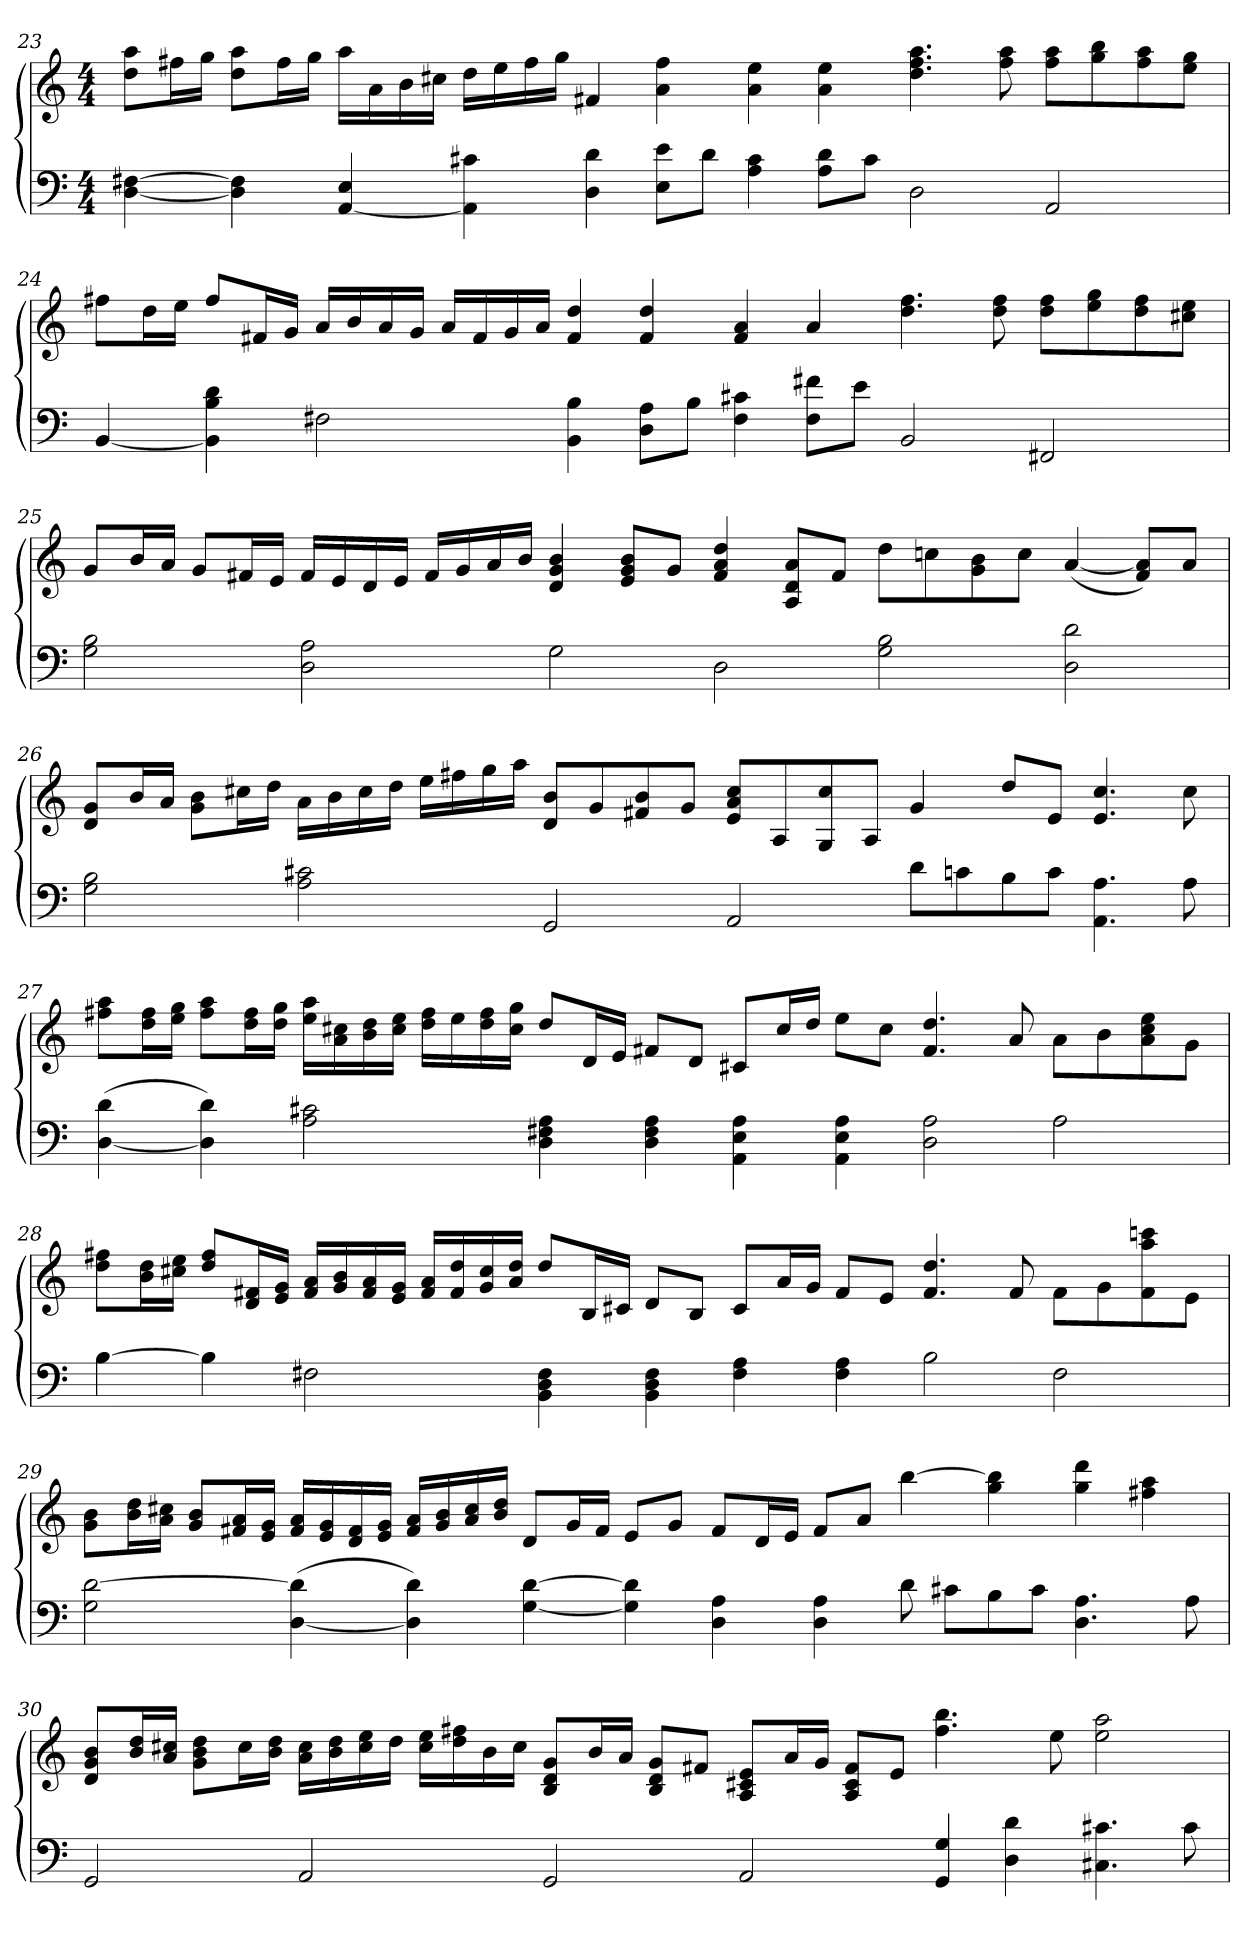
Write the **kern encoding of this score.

**kern	**kern
*part1	*part1
*staff2	*staff1
!!LO:LB:g=z
*clefF4	*clefG2
*M4/4	*M4/4
=23	=23
[4F#\ [4D\	8aa\ 8dd\L
.	16ff#\L
.	16gg\JJ
4F#]\ 4D]\	8dd\ 8aa\L
.	16ff#\L
.	16gg\JJ
[4AA/ 4E/	16aa\LL
.	16a\
.	16b\
.	16cc#\JJ
4c#\ 4AA]\	16dd\LL
.	16ee\
.	16ff#\
.	16gg\JJ
4D\ 4d\	4f#/
8E\ 8e\L	4ff#\ 4a\
8d\J	.
4A\ 4c#\	4a\ 4ee\
8d\ 8A\L	4ee\ 4a\
8c#\J	.
2D\	4.dd\ 4.ff#\ 4.aa\
.	8ff#\ 8aa\
2AA/	8aa\ 8ff#\L
.	8bb\ 8gg\
.	8ff#\ 8aa\
.	8ee\ 8gg\J
=24	=24
[4BB/	8ff#\L
.	16dd\L
.	16ee\JJ
4d\ 4BB]\ 4B\	8ff#/L
.	16f#/L
.	16g/JJ
2F#\	16a/LL
.	16b/
.	16a/
.	16g/JJ
.	16a/LL
.	16f#/
.	16g/
.	16a/JJ
4BB\ 4B\	4dd/ 4f#/
8A\ 8D\L	4dd/ 4f#/
8B\J	.
4F#\ 4c#\	4a/ 4f#/
8f#\ 8F#\L	4a/
8e\J	.
2BB/	4.dd\ 4.ff#\
.	8dd\ 8ff#\
2FF#/	8dd\ 8ff#\L
.	8ee\ 8gg\
.	8dd\ 8ff#\
.	8cc#\ 8ee\J
!!LO:LB:g=z
=25	=25
2G\ 2B\	8g/L
.	16b/L
.	16a/JJ
.	8g/L
.	16f#/L
.	16e/JJ
2A\ 2D\	16f#/LL
.	16e/
.	16d/
.	16e/JJ
.	16f#/LL
.	16g/
.	16a/
.	16b/JJ
2G\	4d/ 4b/ 4g/
.	8e/ 8b/ 8g/L
.	8g/J
2D\	4f#/ 4a/ 4dd/
.	8A/ 8d/ 8a/L
.	8f#/J
2B\ 2G\	8dd\L
.	8ccn\
.	8g\ 8b\
.	8cc\J
2d\ 2D\	(<[4a/
.	8f#/ 8a]/L)
.	8a/J
!!LO:LB:g=z
=26	=26
2B\ 2G\	8g/ 8d/L
.	16b/L
.	16a/JJ
.	8g\ 8b\L
.	16cc#\L
.	16dd\JJ
2c#\ 2A\	16a\LL
.	16b\
.	16cc#\
.	16dd\JJ
.	16ee\LL
.	16ff#\
.	16gg\
.	16aa\JJ
2GG/	8d/ 8b/L
.	8g/
.	8f#/ 8b/
.	8g/J
2AA/	8a/ 8cc#/ 8e/L
.	8A/
.	8G/ 8cc#/
.	8A/J
8d\L	4g/
8cn\	.
8B\	8dd/L
8c\J	8e/J
4.A\ 4.AA\	4.e/ 4.cc#/
8A\	8cc#\
=27	=27
(<[4D\ 4d\	8aa\ 8ff#\L
.	16ff#\ 16dd\L
.	16ee\ 16gg\JJ
4d\ 4D]\)	8ff#\ 8aa\L
.	16dd\ 16ff#\L
.	16gg\ 16dd\JJ
2A\ 2c#\	16aa\ 16ee\LL
.	16cc#\ 16a\
.	16b\ 16dd\
.	16cc#\ 16ee\JJ
.	16dd\ 16ff#\LL
.	16ee\
.	16ff#\ 16dd\
.	16gg\ 16cc#\JJ
4D\ 4F#\ 4A\	8dd/L
.	16d/L
.	16e/JJ
4F#\ 4D\ 4A\	8f#/L
.	8d/J
4AA\ 4E\ 4A\	8c#/L
.	16cc#/L
.	16dd/JJ
4AA\ 4A\ 4E\	8ee\L
.	8cc#\J
2A\ 2D\	4.f#/ 4.dd/
.	8a/
2A\	8a\L
.	8b\
.	8cc#\ 8a\ 8ee\
.	8g\J
!!LO:LB:g=z
=28	=28
[4B\	8ff#\ 8dd\L
.	16dd\ 16b\L
.	16cc#\ 16ee\JJ
4B\]	8ff#/ 8dd/L
.	16d/ 16f#/L
.	16e/ 16g/JJ
2F#\	16a/ 16f#/LL
.	16b/ 16g/
.	16a/ 16f#/
.	16g/ 16e/JJ
.	16f#/ 16a/LL
.	16f#/ 16dd/
.	16cc#/ 16g/
.	16dd/ 16a/JJ
4BB\ 4D\ 4F#\	8dd/L
.	16B/L
.	16c#/JJ
4F#\ 4BB\ 4D\	8d/L
.	8B/J
4A\ 4F#\	8c#/L
.	16a/L
.	16g/JJ
4A\ 4F#\	8f#/L
.	8e/J
2B\	4.f#/ 4.dd/
.	8f#/
2F#\	8f#\L
.	8g\
.	8cccn\ 8f#\ 8aa\
.	8e\J
!!LO:LB:g=z
=29	=29
[2d\ 2G\	8b\ 8g\L
.	16b\ 16dd\L
.	16cc#\ 16a\JJ
.	8g/ 8b/L
.	16a/ 16f#/L
.	16g/ 16e/JJ
(<[4D\ 4d]\	16a/ 16f#/LL
.	16g/ 16e/
.	16d/ 16f#/
.	16g/ 16e/JJ
4d\ 4D]\)	16f#/ 16a/LL
.	16g/ 16b/
.	16a/ 16cc#/
.	16dd/ 16b/JJ
[4d\ [4G\	8d/L
.	16g/L
.	16f#/JJ
4d]\ 4G]\	8e/L
.	8g/J
4A\ 4D\	8f#/L
.	16d/L
.	16e/JJ
4D\ 4A\	8f#/L
.	8a/J
8d\	[4bb\
8c#\L	.
8B\	4gg\ 4bb]\
8c#\J	.
4.A\ 4.D\	4gg\ 4ddd\
.	4aa\ 4ff#\
8A\	.
!!LO:LB:g=z
=30	=30
2GG/	8g/ 8d/ 8b/L
.	16dd/ 16b/L
.	16a/ 16cc#/JJ
.	8b\ 8g\ 8dd\L
.	16cc#\L
.	16b\ 16dd\JJ
2AA/	16cc#\ 16a\LL
.	16b\ 16dd\
.	16ee\ 16cc#\
.	16dd\JJ
.	16ee\ 16cc#\LL
.	16dd\ 16ff#\
.	16b\
.	16cc#\JJ
2GG/	8d/ 8B/ 8g/L
.	16b/L
.	16a/JJ
.	8B/ 8g/ 8d/L
.	8f#/J
2AA/	8A/ 8e/ 8c#/L
.	16a/L
.	16g/JJ
.	8c#/ 8A/ 8f#/L
.	8e/J
4GG/ 4G/	4.ff#\ 4.bb\
4d\ 4D\	.
.	8ee\
4.C#\ 4.c#\	2aa\ 2ee\
8c#\	.
=	=
*-	*-
